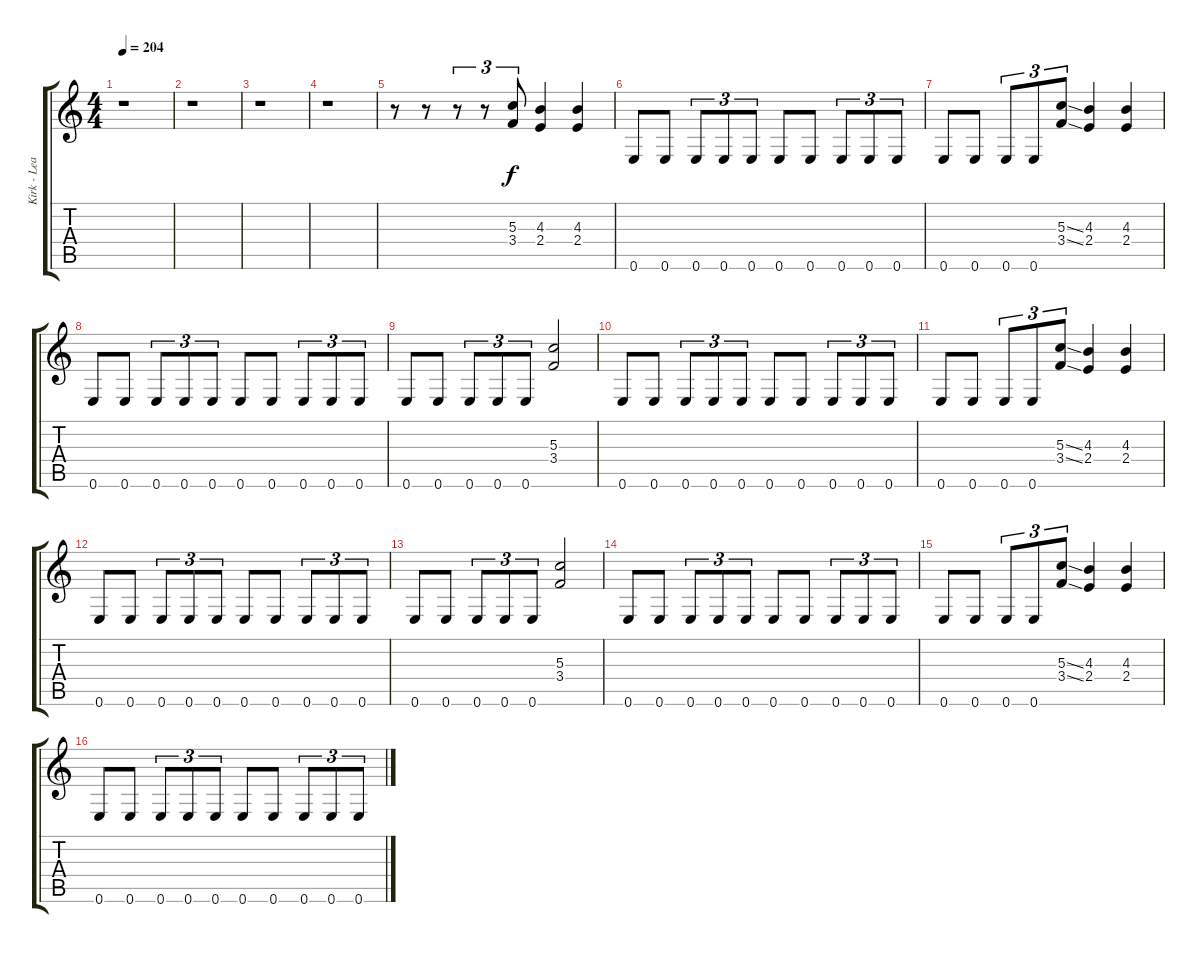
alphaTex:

\track ("Kirk - Lead Guitar" "Kirk - Lea") {instrument distortionguitar}
\staff {score tabs}
\tuning (E4 B3 G3 D3 A2 E2) {hide}
\ts (4 4)
\tempo 204
\clef g2
\ks c
r.1{dy f} |
r.1 |
r.1 |
r.1 |
r.8 r.8 r.8{tu (3 2)} r.8{tu (3 2)} (5.3 3.4).8{tu (3 2)} (4.3 2.4).4 (4.3 2.4).4 |
0.6.8 0.6.8 0.6.8{tu (3 2)} 0.6.8{tu (3 2)} 0.6.8{tu (3 2)} 0.6.8 0.6.8 0.6.8{tu (3 2)} 0.6.8{tu (3 2)} 0.6.8{tu (3 2)} |
0.6.8 0.6.8 0.6.8{tu (3 2)} 0.6.8{tu (3 2)} (5.3{ss} 3.4{ss}).8{tu (3 2)} (4.3 2.4).4 (4.3 2.4).4 |
0.6.8 0.6.8 0.6.8{tu (3 2)} 0.6.8{tu (3 2)} 0.6.8{tu (3 2)} 0.6.8 0.6.8 0.6.8{tu (3 2)} 0.6.8{tu (3 2)} 0.6.8{tu (3 2)} |
0.6.8 0.6.8 0.6.8{tu (3 2)} 0.6.8{tu (3 2)} 0.6.8{tu (3 2)} (5.3 3.4).2 |
0.6.8 0.6.8 0.6.8{tu (3 2)} 0.6.8{tu (3 2)} 0.6.8{tu (3 2)} 0.6.8 0.6.8 0.6.8{tu (3 2)} 0.6.8{tu (3 2)} 0.6.8{tu (3 2)} |
0.6.8 0.6.8 0.6.8{tu (3 2)} 0.6.8{tu (3 2)} (5.3{ss} 3.4{ss}).8{tu (3 2)} (4.3 2.4).4 (4.3 2.4).4 |
0.6.8 0.6.8 0.6.8{tu (3 2)} 0.6.8{tu (3 2)} 0.6.8{tu (3 2)} 0.6.8 0.6.8 0.6.8{tu (3 2)} 0.6.8{tu (3 2)} 0.6.8{tu (3 2)} |
0.6.8 0.6.8 0.6.8{tu (3 2)} 0.6.8{tu (3 2)} 0.6.8{tu (3 2)} (5.3 3.4).2 |
0.6.8 0.6.8 0.6.8{tu (3 2)} 0.6.8{tu (3 2)} 0.6.8{tu (3 2)} 0.6.8 0.6.8 0.6.8{tu (3 2)} 0.6.8{tu (3 2)} 0.6.8{tu (3 2)} |
0.6.8 0.6.8 0.6.8{tu (3 2)} 0.6.8{tu (3 2)} (5.3{ss} 3.4{ss}).8{tu (3 2)} (4.3 2.4).4 (4.3 2.4).4 |
0.6.8 0.6.8 0.6.8{tu (3 2)} 0.6.8{tu (3 2)} 0.6.8{tu (3 2)} 0.6.8 0.6.8 0.6.8{tu (3 2)} 0.6.8{tu (3 2)} 0.6.8{tu (3 2)}
